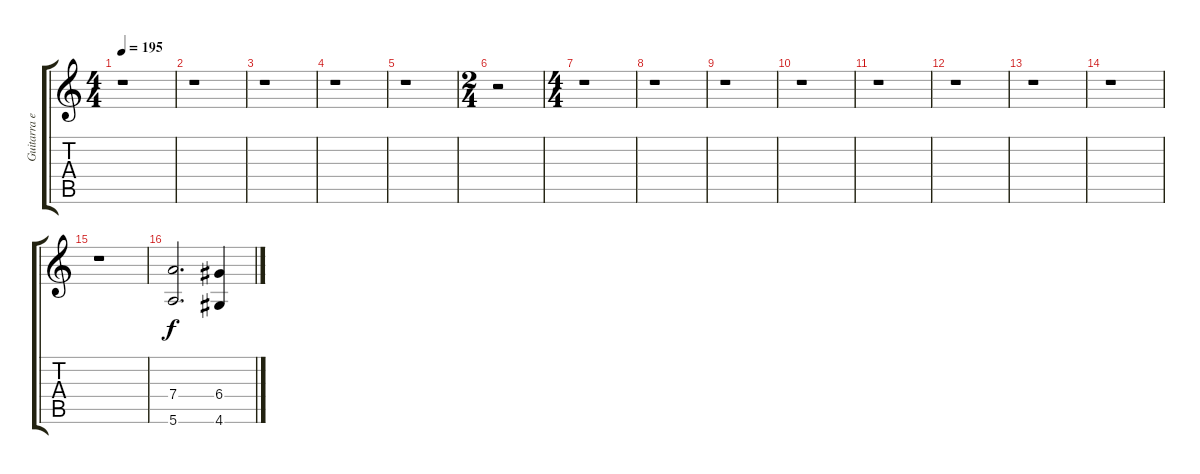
\track ("Guitarra extra" "Guitarra e") {instrument distortionguitar}
\staff {score tabs}
\tuning (E4 B3 G3 D3 A2 E2) {hide}
\ts (4 4)
\tempo 195
\clef g2
\ks c
r.1{dy f} |
r.1 |
r.1 |
r.1 |
r.1 |
\ts (2 4)
r.2 |
\ts (4 4)
r.1 |
r.1 |
r.1 |
r.1 |
r.1 |
r.1 |
r.1 |
r.1 |
r.1 |
(7.4 5.6).2{d} (6.4 4.6).4
